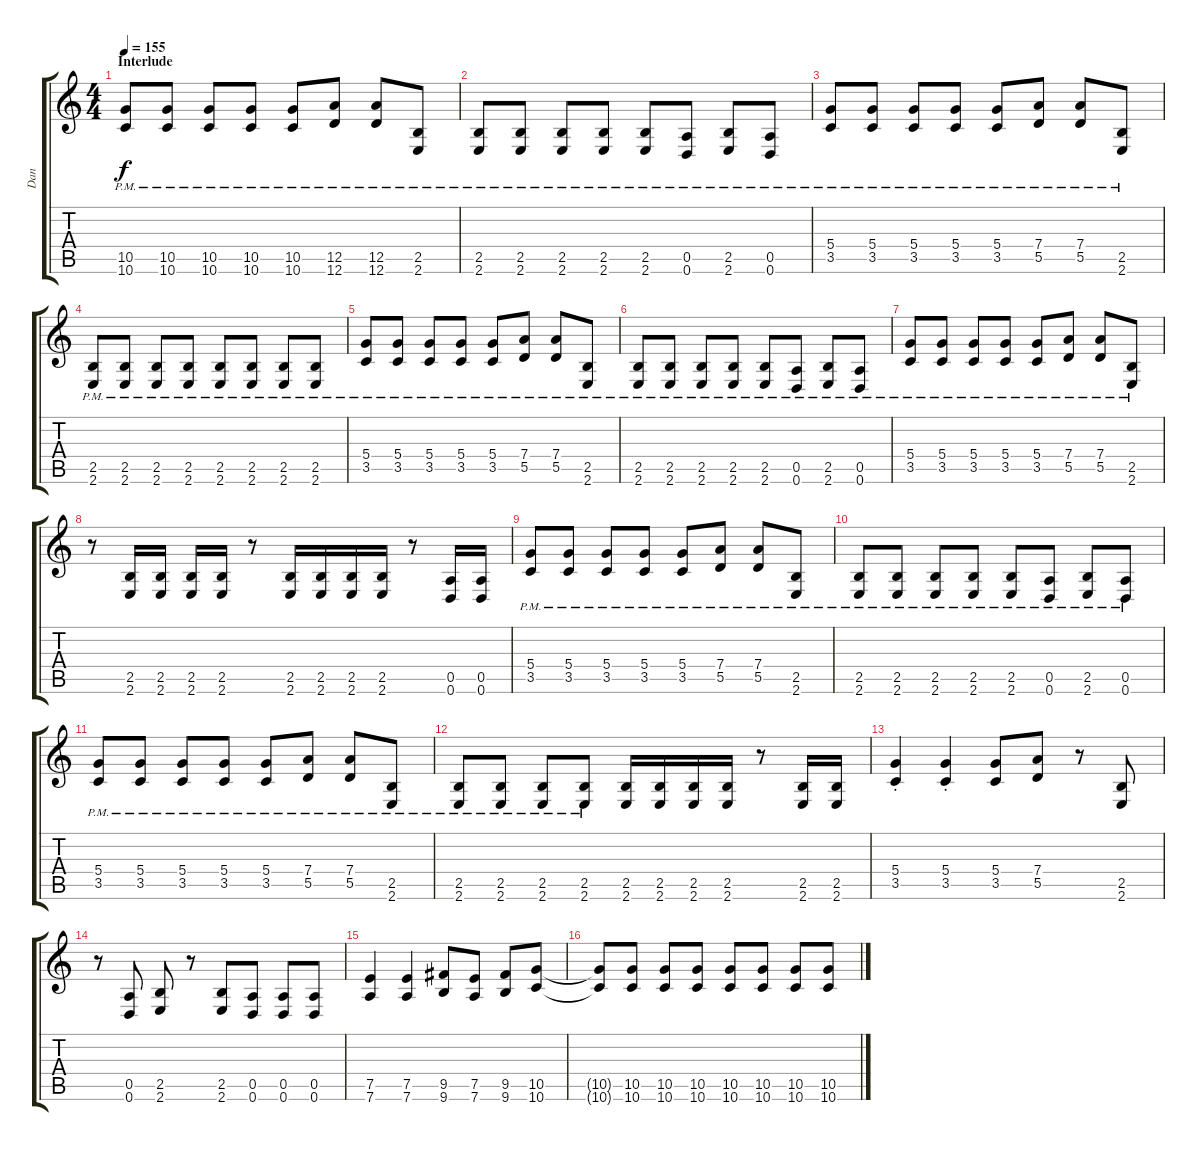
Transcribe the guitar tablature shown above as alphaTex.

\track ("Dan" "Dan") {instrument overdrivenguitar}
\staff {score tabs}
\tuning (E4 B3 G3 D3 A2 D2) {hide}
\ts (4 4)
\section ("" "Interlude")
\tempo 155
\clef g2
\ks c
(10.5{pm} 10.6{pm}).8{dy f} (10.5{pm} 10.6{pm}).8 (10.5{pm} 10.6{pm}).8 (10.5{pm} 10.6{pm}).8 (10.5{pm} 10.6{pm}).8 (12.5{pm} 12.6{pm}).8 (12.5{pm} 12.6{pm}).8 (2.5{pm} 2.6{pm}).8 |
(2.5{pm} 2.6{pm}).8 (2.5{pm} 2.6{pm}).8 (2.5{pm} 2.6{pm}).8 (2.5{pm} 2.6{pm}).8 (2.5{pm} 2.6{pm}).8 (0.5{pm} 0.6{pm}).8 (2.5{pm} 2.6{pm}).8 (0.5{pm} 0.6{pm}).8 |
(5.4{pm} 3.5{pm}).8 (5.4{pm} 3.5{pm}).8 (5.4{pm} 3.5{pm}).8 (5.4{pm} 3.5{pm}).8 (5.4{pm} 3.5{pm}).8 (7.4{pm} 5.5{pm}).8 (7.4{pm} 5.5{pm}).8 (2.5{pm} 2.6{pm}).8 |
(2.5{pm} 2.6{pm}).8 (2.5{pm} 2.6{pm}).8 (2.5{pm} 2.6{pm}).8 (2.5{pm} 2.6{pm}).8 (2.5{pm} 2.6{pm}).8 (2.5{pm} 2.6{pm}).8 (2.5{pm} 2.6{pm}).8 (2.5{pm} 2.6{pm}).8 |
(5.4{pm} 3.5{pm}).8 (5.4{pm} 3.5{pm}).8 (5.4{pm} 3.5{pm}).8 (5.4{pm} 3.5{pm}).8 (5.4{pm} 3.5{pm}).8 (7.4{pm} 5.5{pm}).8 (7.4{pm} 5.5{pm}).8 (2.5{pm} 2.6{pm}).8 |
(2.5{pm} 2.6{pm}).8 (2.5{pm} 2.6{pm}).8 (2.5{pm} 2.6{pm}).8 (2.5{pm} 2.6{pm}).8 (2.5{pm} 2.6{pm}).8 (0.5{pm} 0.6{pm}).8 (2.5{pm} 2.6{pm}).8 (0.5{pm} 0.6{pm}).8 |
(5.4{pm} 3.5{pm}).8 (5.4{pm} 3.5{pm}).8 (5.4{pm} 3.5{pm}).8 (5.4{pm} 3.5{pm}).8 (5.4{pm} 3.5{pm}).8 (7.4{pm} 5.5{pm}).8 (7.4{pm} 5.5{pm}).8 (2.5{pm} 2.6{pm}).8 |
r.8 (2.5 2.6).16 (2.5 2.6).16 (2.5 2.6).16 (2.5 2.6).16 r.8 (2.5 2.6).16 (2.5 2.6).16 (2.5 2.6).16 (2.5 2.6).16 r.8 (0.5 0.6).16 (0.5 0.6).16 |
(5.4{pm} 3.5{pm}).8 (5.4{pm} 3.5{pm}).8 (5.4{pm} 3.5{pm}).8 (5.4{pm} 3.5{pm}).8 (5.4{pm} 3.5{pm}).8 (7.4{pm} 5.5{pm}).8 (7.4{pm} 5.5{pm}).8 (2.5{pm} 2.6{pm}).8 |
(2.5{pm} 2.6{pm}).8 (2.5{pm} 2.6{pm}).8 (2.5{pm} 2.6{pm}).8 (2.5{pm} 2.6{pm}).8 (2.5{pm} 2.6{pm}).8 (0.5{pm} 0.6{pm}).8 (2.5{pm} 2.6{pm}).8 (0.5{pm} 0.6{pm}).8 |
(5.4{pm} 3.5{pm}).8 (5.4{pm} 3.5{pm}).8 (5.4{pm} 3.5{pm}).8 (5.4{pm} 3.5{pm}).8 (5.4{pm} 3.5{pm}).8 (7.4{pm} 5.5{pm}).8 (7.4{pm} 5.5{pm}).8 (2.5{pm} 2.6{pm}).8 |
(2.5{pm} 2.6{pm}).8 (2.5{pm} 2.6{pm}).8 (2.5{pm} 2.6{pm}).8 (2.5{pm} 2.6{pm}).8 (2.5 2.6).16 (2.5 2.6).16 (2.5 2.6).16 (2.5 2.6).16 r.8 (2.5 2.6).16 (2.5 2.6).16 |
(5.4{st} 3.5{st}).4 (5.4{st} 3.5{st}).4 (5.4 3.5).8 (7.4 5.5).8 r.8 (2.5 2.6).8 |
r.8 (0.5 0.6).8 (2.5 2.6).8 r.8 (2.5 2.6).8 (0.5 0.6).8 (0.5 0.6).8 (0.5 0.6).8 |
(7.5 7.6).4 (7.5 7.6).4 (9.5 9.6).8 (7.5 7.6).8 (9.5 9.6).8 (10.5 10.6).8 |
(10.5{t} 10.6{t}).8 (10.5 10.6).8 (10.5 10.6).8 (10.5 10.6).8 (10.5 10.6).8 (10.5 10.6).8 (10.5 10.6).8 (10.5 10.6).8
